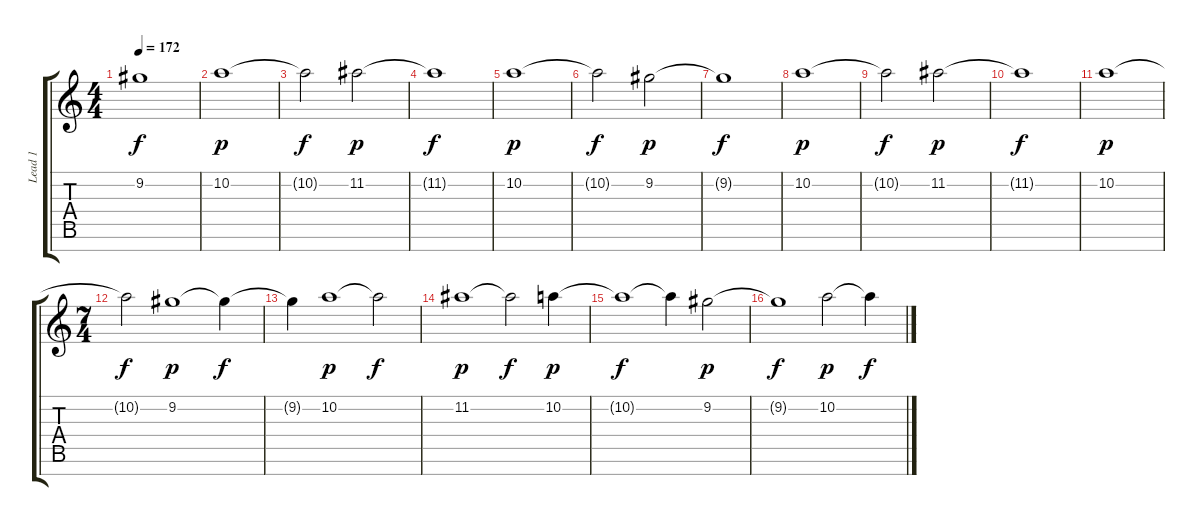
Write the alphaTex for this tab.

\track ("Lead 1" "Lead 1") {instrument distortionguitar}
\staff {score tabs}
\tuning (E4 B3 G3 D3 A2 E2 B1) {hide}
\ts (4 4)
\tempo 172
\clef g2
\ks c
9.2{t}.1{dy f} |
10.2.1{dy p} |
10.2{t}.2{dy f} 11.2.2{dy p} |
11.2{t}.1{dy f} |
10.2.1{dy p} |
10.2{t}.2{dy f} 9.2.2{dy p} |
9.2{t}.1{dy f} |
10.2.1{dy p} |
10.2{t}.2{dy f} 11.2.2{dy p} |
11.2{t}.1{dy f} |
10.2.1{dy p} |
\ts (7 4)
10.2{t}.2{dy f} 9.2.1{dy p} 9.2{t}.4{dy f} |
9.2{t}.4 10.2.1{dy p} 10.2{t}.2{dy f} |
11.2.1{dy p} 11.2{t}.2{dy f} 10.2.4{dy p} |
10.2{t}.1{dy f} 10.2{t}.4 9.2.2{dy p} |
9.2{t}.1{dy f} 10.2.2{dy p} 10.2{t}.4{dy f}
